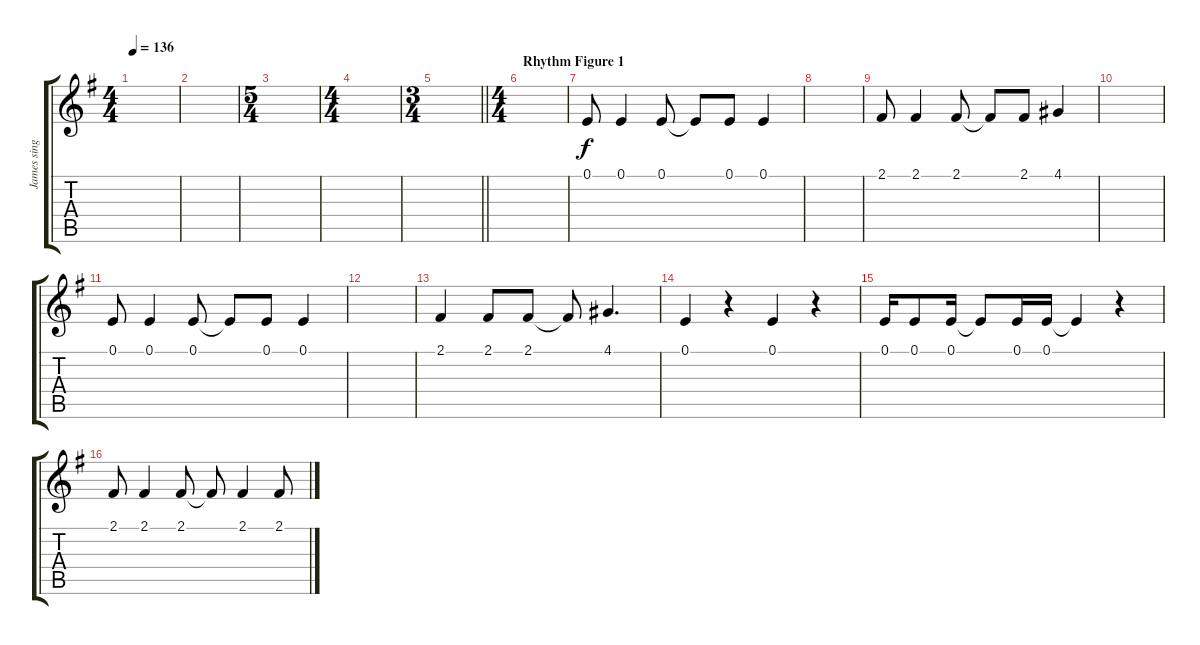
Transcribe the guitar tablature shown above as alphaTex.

\track ("James singing" "James sing") {instrument baritonesax}
\staff {score tabs}
\tuning (E4 B3 G3 D3 A2 E2) {hide}
\ts (4 4)
\tempo 136
\clef g2
\ks g
|
|
\ts (5 4)
\ks eminor
|
\ts (4 4)
|
\ts (3 4)
\barLineRight lightlight
|
\ts (4 4)
\section ("" "Rhythm Figure 1")
|
0.1.8 0.1.4 0.1.8 0.1{t}.8 0.1.8 0.1.4 |
|
2.1.8 2.1.4 2.1.8 2.1{t}.8 2.1.8 4.1.4 |
|
0.1.8 0.1.4 0.1.8 0.1{t}.8 0.1.8 0.1.4 |
|
2.1.4 2.1.8 2.1.8 2.1{t}.8 4.1.4{d} |
0.1.4 r.4 0.1.4 r.4 |
0.1.16 0.1.8 0.1.16 0.1{t}.8 0.1.16 0.1.16 0.1{t}.4 r.4 |
2.1.8 2.1.4 2.1.8 2.1{t}.8 2.1.4 2.1.8
